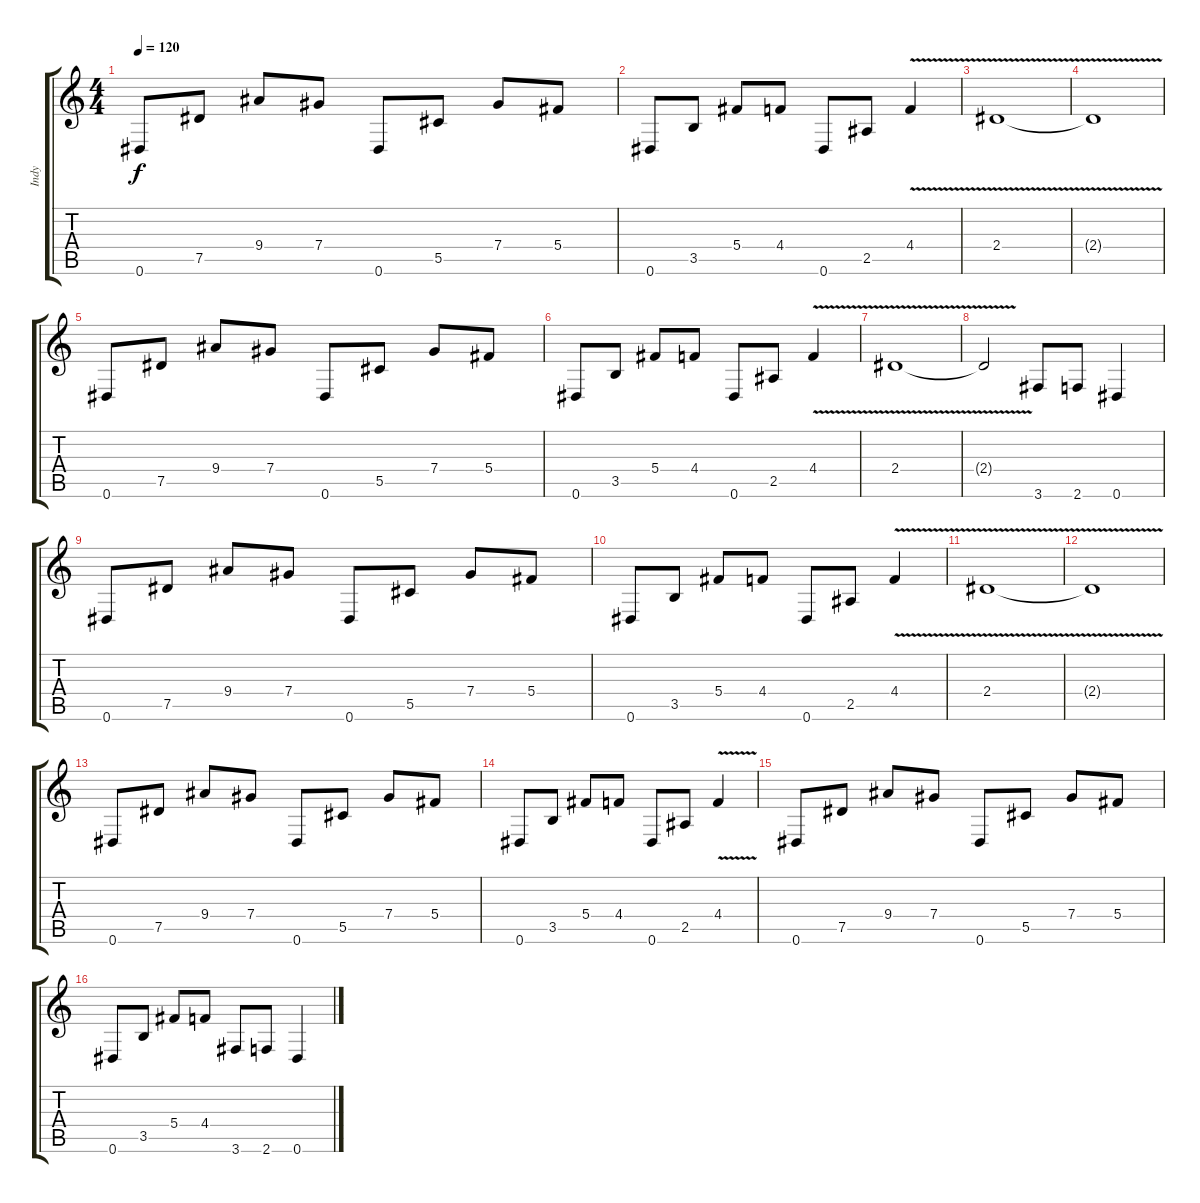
\track ("Indy" "Indy") {instrument distortionguitar}
\staff {score tabs}
\tuning (Eb4 Bb3 Gb3 Db3 Ab2 Eb2) {hide}
\ts (4 4)
\tempo 120
\clef g2
\ks c
0.6.8{dy f instrument distortionguitar} 7.5.8 9.4.8 7.4.8 0.6.8 5.5.8 7.4.8 5.4.8 |
0.6.8 3.5.8 5.4.8 4.4.8 0.6.8 2.5.8 4.4{v}.4 |
2.4{v}.1 |
2.4{t}.1 |
0.6.8 7.5.8 9.4.8 7.4.8 0.6.8 5.5.8 7.4.8 5.4.8 |
0.6.8 3.5.8 5.4.8 4.4.8 0.6.8 2.5.8 4.4{v}.4 |
2.4{v}.1 |
2.4{t}.2 3.6.8 2.6.8 0.6.4 |
0.6.8 7.5.8 9.4.8 7.4.8 0.6.8 5.5.8 7.4.8 5.4.8 |
0.6.8 3.5.8 5.4.8 4.4.8 0.6.8 2.5.8 4.4{v}.4 |
2.4{v}.1 |
2.4{t}.1 |
0.6.8 7.5.8 9.4.8 7.4.8 0.6.8 5.5.8 7.4.8 5.4.8 |
0.6.8 3.5.8 5.4.8 4.4.8 0.6.8 2.5.8 4.4{v}.4 |
0.6.8 7.5.8 9.4.8 7.4.8 0.6.8 5.5.8 7.4.8 5.4.8 |
0.6.8 3.5.8 5.4.8 4.4.8 3.6.8 2.6.8 0.6.4
